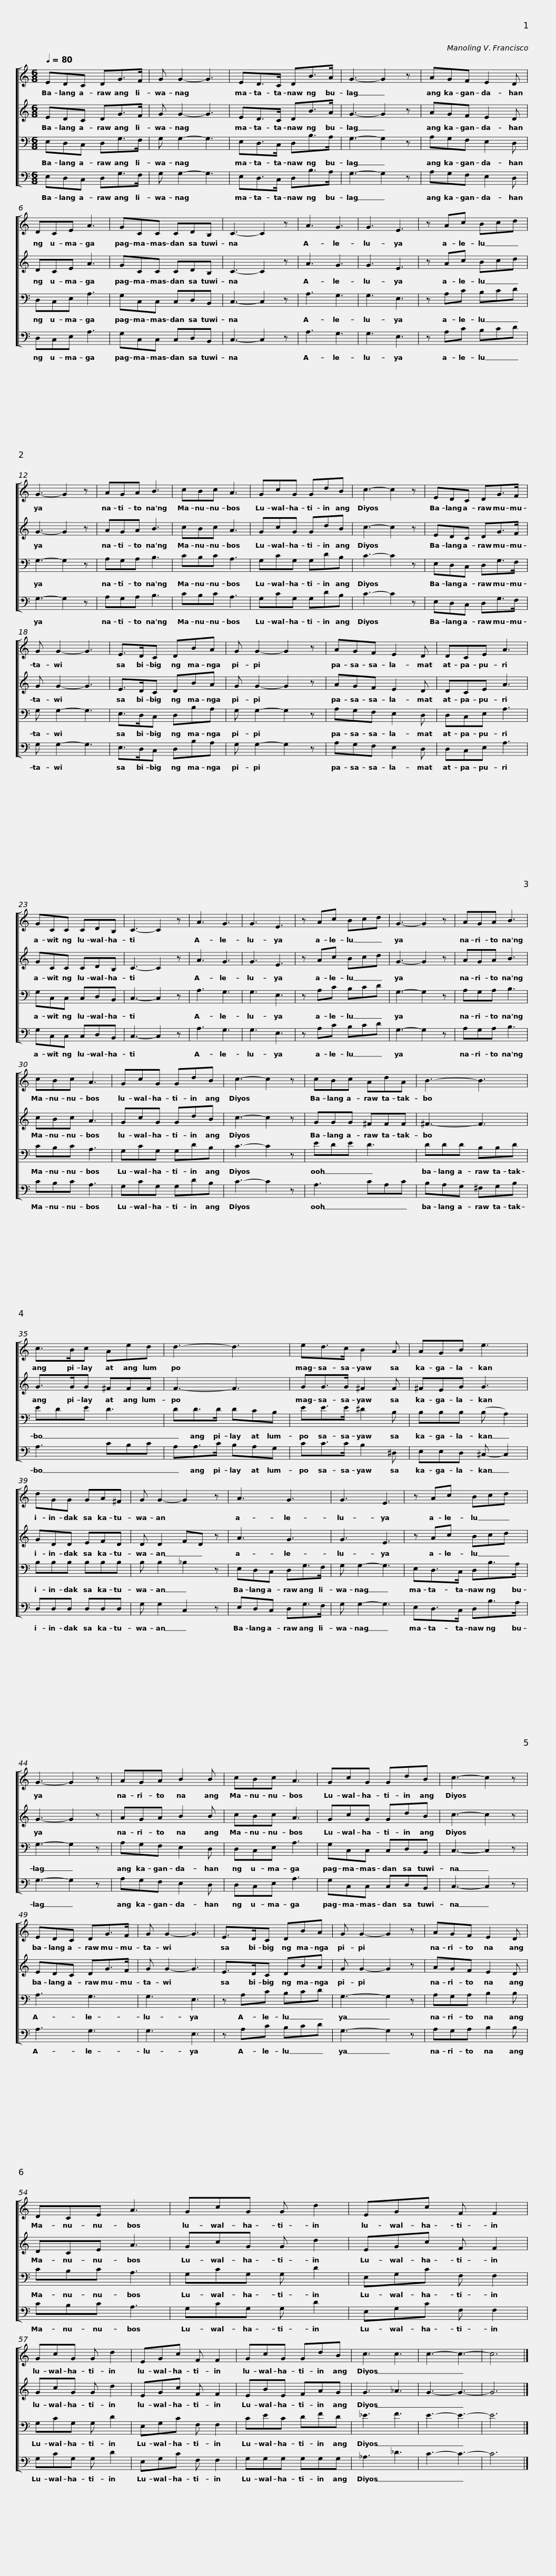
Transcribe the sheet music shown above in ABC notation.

X:1
%%score [ 1 2 3 4 ]
L:1/8
Q:1/4=80
M:6/8
I:linebreak $
K:C
V:1 treble
V:2 treble
V:3 bass
V:4 bass
V:1
 EDC DG>F | G G2- G3 | ED>C DB>A | G3- G2 z |$ AGF E2 D | %5
 DCE A3 | GCC CDB, | C3- C2 z |$ A3 G3 | G3 E3 | %10
 z Ac Bcd | G3- G2 z |$ AGA B3 | cBc A3 | GcG GdB | %15
 c3- c2 z |$ EDC DG>F | G G2- G3 | E>DC DBA | G G2- G2 z |$ %20
 AGF E2 D | DCE A3 | GCC CDB, | C3- C2 z |$ A3 G3 | %25
 G3 E3 | z Ac Bcd | G3- G2 z |$ AGA B3 | cBc A3 | %30
 GcG GdB | c3- c2 z |$ cBc AdA | B3- B3 | c>Bc Aed | %35
 d3- d3 |$ ed>c B2 A | AGB e3 | dGG GA^F | G G2- G2 z |$ %40
 A3 G3 | G3 E3 | z Ac Bcd | G3- G2 z |$ AGA B2 B | %45
 cBc A3 | GcG GdB | c3- c2 z |$ EDC DG>F | G G2- G3 | %50
 E>DC DBA | G G2- G2 z |$ AGF E2 D | DCE A3 | GcG G d2 | %55
 EGc F F2 |$ GcG G d2 | EGc F F2 | GcG GdB | c3 c3 | %60
 c3- c3- | c6 |] %62
V:2
 EDC DG>F | G G2- G3 | ED>C DB>A | G3- G2 z |$ AGF E2 D | %5
 DCE A3 | GCC CDB, | C3- C2 z |$ A3 G3 | G3 E3 | %10
 z Ac Bcd | G3- G2 z |$ AGA B3 | cBc A3 | GcG GdB | %15
 c3- c2 z |$ EDC DG>F | G G2- G3 | E>DC DBA | G G2- G2 z |$ %20
 AGF E2 D | DCE A3 | GCC CDB, | C3- C2 z |$ A3 G3 | %25
 G3 E3 | z Ac Bcd | G3- G2 z |$ AGA B3 | cBc A3 | %30
 GcG GdB | c3- c2 z |$ GGG ^FFF | ^F3- F3 | G>GG ^FFF | %35
 F3- F3 |$ GG>G ^F2 F | ^FEG G3 | GDD EFD | D D2 FD z |$ %40
 A3 G3 | G3 E3 | z Ac Bcd | G3- G2 z |$ AGA B2 B | %45
 cBc A3 | GcG GdB | c3- c2 z |$ EDC DG>F | G G2- G3 | %50
 E>DC DBA | G G2- G2 z |$ AGF E2 D | DCE A3 | GcG G d2 | %55
 EGc F F2 |$ GcG G d2 | EGc F F2 | EBE FAG | G3 _A3 | %60
 G3- G3- | G6 |] %62
V:3
 E,D,C, D,G,>F, | G, G,2- G,3 | E,D,>C, D,B,>A, | G,3- G,2 z |$ A,G,F, E,2 D, | %5
 D,C,E, A,3 | G,C,C, C,D,B,, | C,3- C,2 z |$ A,3 G,3 | G,3 E,3 | %10
 z A,C B,CD | G,3- G,2 z |$ A,G,A, B,3 | CB,C A,3 | G,CG, G,DB, | %15
 C3- C2 z |$ E,D,C, D,G,>F, | G, G,2- G,3 | E,>D,C, D,B,A, | G, G,2- G,2 z |$ %20
 A,G,F, E,2 D, | D,C,E, A,3 | G,C,C, C,D,B,, | C,3- C,2 z |$ A,3 G,3 | %25
 G,3 E,3 | z A,C B,CD | G,3- G,2 z |$ A,G,A, B,3 | CB,C A,3 | %30
 G,CG, G,DB, | C3- C2 z |$ EDE D3 | DDD B,B,D | EDE D3 | %35
 DD>D DCB, |$ EE>E ^D2 B, | B,B,B, (B, A,2) | B,B,B, B,B,B, | B, B,2 _B,2 z |$ %40
 E,D,C, D,G,>F, | G, G,2- G,3 | E,D,>C, D,B,>A, | G,3- G,2 z |$ A,G,F, E,2 D, | %45
 D,C,E, A,3 | G,C,C, C,D,B,, | C,3- C,2 z |$ A,3 G,3 | G,3 E,3 | %50
 z A,C B,CD | G,3- G,2 z |$ A,G,A, B,2 B, | CB,C A,3 | G,CG, G, D2 | %55
 E,G,C F, F,2 |$ G,CG, G, D2 | E,G,C F, F,2 | CEC DFD | _E3 F3 | %60
 E3- E3- | E6 |] %62
V:4
 E,D,C, D,G,>F, | G, G,2- G,3 | E,D,>C, D,B,>A, | G,3- G,2 z |$ A,G,F, E,2 D, | %5
 D,C,E, A,3 | G,C,C, C,D,B,, | C,3- C,2 z |$ A,3 G,3 | G,3 E,3 | %10
 z A,C B,CD | G,3- G,2 z |$ A,G,A, B,3 | CB,C A,3 | G,CG, G,DB, | %15
 C3- C2 z |$ E,D,C, D,G,>F, | G, G,2- G,3 | E,>D,C, D,B,A, | G, G,2- G,2 z |$ %20
 A,G,F, E,2 D, | D,C,E, A,3 | G,C,C, C,D,B,, | C,3- C,2 z |$ A,3 G,3 | %25
 G,3 E,3 | z A,C B,CD | G,3- G,2 z |$ A,G,A, B,3 | CB,C A,3 | %30
 G,CG, G,DB, | C3- C2 z |$ A,3 CA,C | B,A,G, ^F,G,B, | A,3 CB,C | %35
 A,A,>C B,A,G, |$ CC>C B,2 ^D, | E,E,D, ^C,- C,2 | D,D,D, D,D,D, | G, G,2 C,2 z |$ %40
 E,D,C, D,G,>F, | G, G,2- G,3 | E,D,>C, D,B,>A, | G,3- G,2 z |$ A,G,F, E,2 D, | %45
 D,C,E, A,3 | G,C,C, C,D,B,, | C,3- C,2 z |$ A,3 G,3 | G,3 E,3 | %50
 z A,C B,CD | G,3- G,2 z |$ A,G,A, B,2 B, | CB,C A,3 | G,CG, G, D2 | %55
 E,G,C F, F,2 |$ G,CG, G, D2 | E,G,C F, F,2 | G,G,G, G,G,G, | _A,3 _D3 | %60
 C3- C3- | C6 |] %62
